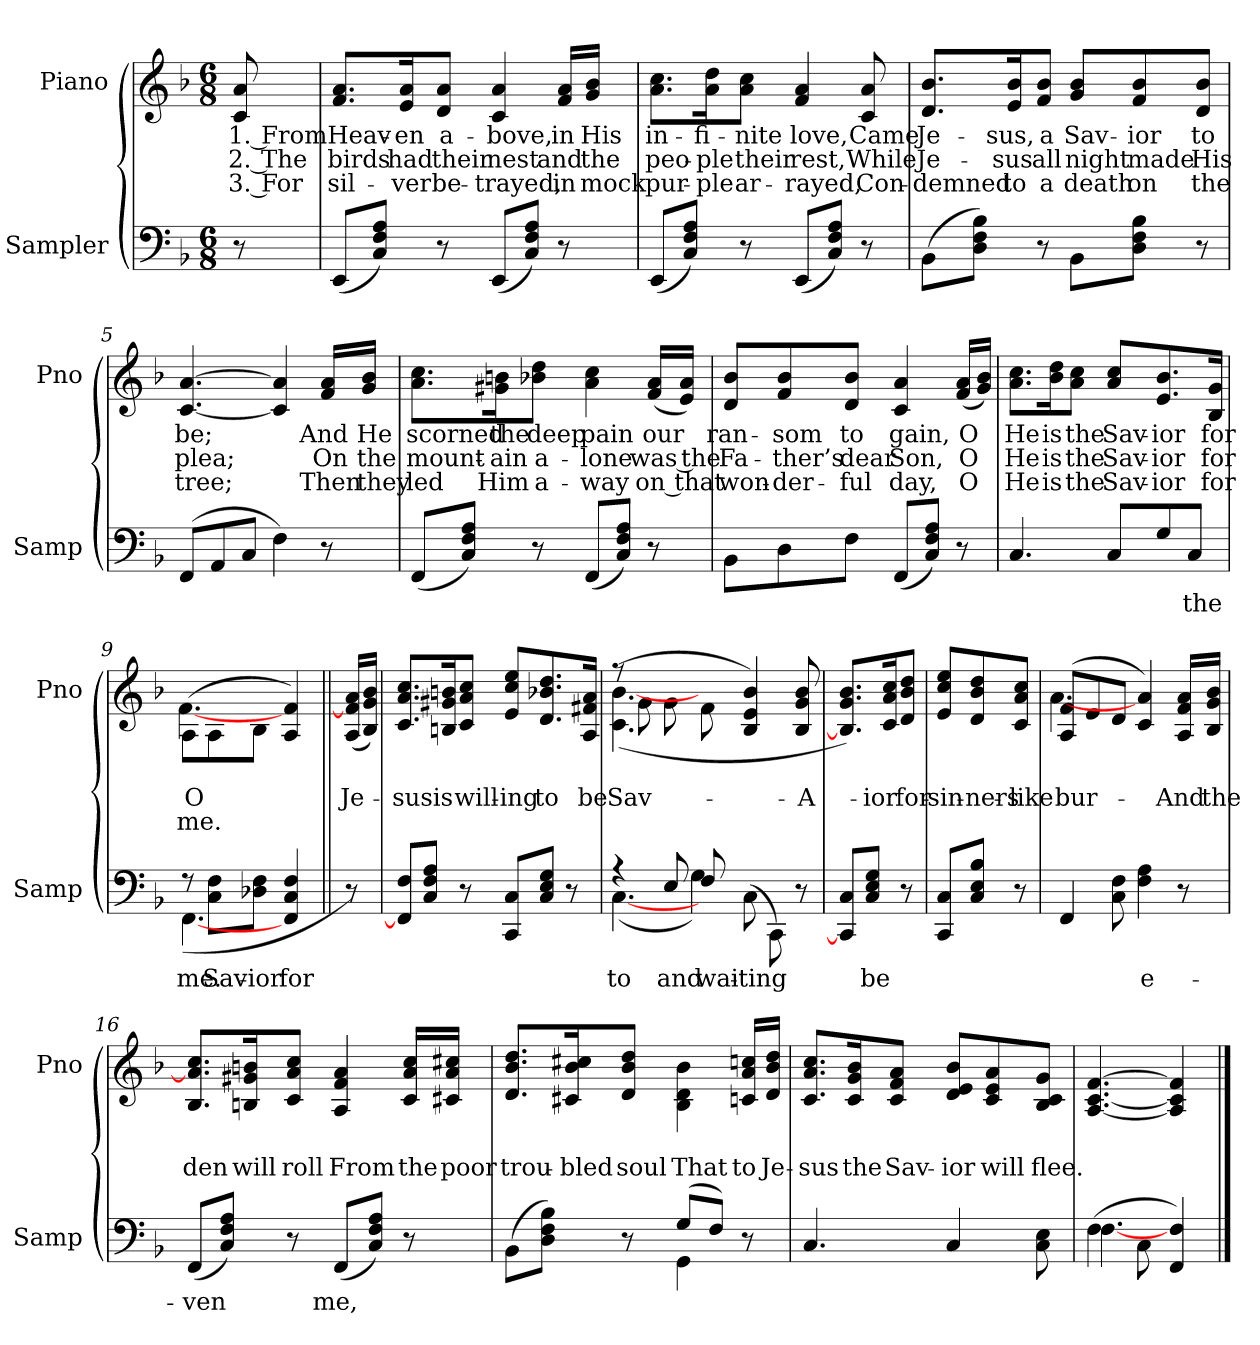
**kern	**text	**kern	**text	**text	**text
*part2	*part2	*part1	*part1	*part1	*part1
*staff2	*staff2	*staff1	*staff1	*staff1	*staff1
*I"Sampler	*	*I"Piano	*	*	*
*I'Samp	*	*I'Pno	*	*	*
*clefF4	*	*clefG2	*	*	*
*k[b-]	*	*k[b-]	*	*	*
*F:	*	*F:	*	*	*
*M6/8	*	*M6/8	*	*	*
=1	=1	=1	=1	=1	=1
8r	.	8c 8a	1. From	2. The	3. For
=2	=2	=2	=2	=2	=2
(8EE/L	.	8.f/ 8.a/L	Heav-	birds	sil-
8C/ 8F/ 8A/J)	.	.	.	.	.
.	.	16e/ 16a/K	-en	had	-ver
8r	.	8d/ 8a/J	a-	their	be-
(8EE/L	.	4c 4a	-bove,	nest	-trayed,
8C/ 8F/ 8A/J)	.	.	.	.	.
8r	.	16f/ 16a/LL	in	and	in
.	.	16g/ 16b-/JJ	His	the	mock
=3	=3	=3	=3	=3	=3
(8EE/L	.	8.a\ 8.cc\L	in-	peo-	pur-
8C/ 8F/ 8A/J)	.	.	.	.	.
.	.	16a\ 16dd\K	-fi-	-ple	-ple
8r	.	8a\ 8cc\J	-nite	their	ar-
(8EE/L	.	4f 4a	love,	rest,	-rayed,
8C/ 8F/ 8A/J)	.	.	.	.	.
8r	.	8c 8a	Came	While	Con-
=4	=4	=4	=4	=4	=4
(8BB-\L	.	8.d/ 8.b-/L	Je-	Je-	-demned
8D\ 8F\ 8B-\J)	.	.	.	.	.
.	.	16e/ 16b-/K	-sus,	-sus	to
8r	.	8f/ 8b-/J	a	all	a
8BB-\L	.	8g/ 8b-/L	Sav-	night	death
8D\ 8F\ 8B-\J	.	8f/ 8b-/	-ior	made	on
8r	.	8d/ 8b-/J	to	His	the
=5	=5	=5	=5	=5	=5
(8FF/L	.	[4.c [4.a	be;	plea;	tree;
8AA/	.	.	.	.	.
8C/J	.	.	.	.	.
4F)	.	4c] 4a]	.	.	.
8r	.	16f/ 16a/LL	And	On	Then
.	.	16g/ 16b-/JJ	He	the	they
=6	=6	=6	=6	=6	=6
(8FF/L	.	8.a\ 8.cc\L	scorned	mount-	led
8C/ 8F/ 8A/J)	.	.	.	.	.
.	.	16g#X\ 16bn\K	the	-ain	Him
8r	.	8b-X\ 8dd\J	deep	a-	a-
(8FF/L	.	4a 4cc	pain	-lone	-way
8C/ 8F/ 8A/J)	.	.	.	.	.
8r	.	(16f/ 16a/LL	our	was the	on that
.	.	16e/ 16a/JJ)	.	.	.
=7	=7	=7	=7	=7	=7
8BB-\L	.	8d/ 8b-/L	ran-	Fa-	won-
8D\	.	8f/ 8b-/	-som	-ther’s	-der-
8F\J	.	8d/ 8b-/J	to	dear	-ful
(8FF/L	.	4c 4a	gain,	Son,	day,
8C/ 8F/ 8A/J)	.	.	.	.	.
8r	.	(16f/ 16a/LL	O	O	O
.	.	16g/ 16b-/JJ)	.	.	.
=8	=8	=8	=8	=8	=8
4.C	.	8.a\ 8.cc\L	He	He	He
.	.	16b-\ 16dd\K	is	is	is
.	.	8a\ 8cc\J	the	the	the
8C/L	.	8a/ 8cc/L	Sav-	Sav-	Sav-
8G/	.	8.e/ 8.b-/	-ior	-ior	-ior
8C/J	the	.	.	.	.
.	.	16B-/ 16g/Jk	for	for	for
=9	=9	=9	=9	=9	=9
*^	*	*^	*	*	*
8r	([4.FF	me.	(8A\L	[4.f	.	O	me.
8C\ 8F\L	.	Sav-	8A\	.	.	.	.
8D-X\ 8F\J	.	-ior	8B-\J	.	.	.	.
4FF 4C 4F	4ryy	for	4A 4f)	4ryy	.	.	.
=10||	=10||	=10||	=10||	=10||	=10||	=10||	=10||
!	!	!	!LO:TX:t=Refrain	!	!	!	!
*v	*v	*	*	*	*	*	*
*	*	*v	*v	*	*	*
8r)	.	(16A/ 16f]/ 16a/LL	.	Je-	.
.	.	16B-/ 16g/ 16b-/JJ)	.	.	.
=11	=11	=11	=11	=11	=11
8FF]/ 8F/L	.	8.c/ 8.a/ 8.cc/L	.	-sus	.
8C/ 8F/ 8A/J	.	.	.	.	.
.	.	16Bn/ 16g#X/ 16bn/K	.	is	.
8r	.	8c/ 8a/ 8cc/J	.	will-	.
8CC/ 8C/L	.	8e/ 8cc/ 8ee/L	.	-ing	.
8C/ 8E/ 8G/J	.	8.d/ 8.b-X/ 8.dd/	.	to	.
8r	.	.	.	.	.
.	.	16A/ 16f#X/ 16a/Jk	.	be	.
=12	=12	=12	=12	=12	=12
*^	*	*^	*	*	*
4r	([4.C	to	(8r	(4.c [4.b-	.	Sav-	.
.	.	.	8g\	.	.	.	.
8E/	.	and	8g\	.	.	.	.
8F/	4G)	wai-	8f\	2ryy	.	.	.
(8C\	.	-ting	4B- 4e 4b-)	.	.	.	.
8CC\)	4ryy	.	.	.	.	.	.
8r	.	.	8B- 8g 8b-	.	.	A	.
*v	*v	*	*	*	*	*	*
*	*	*v	*v	*	*	*
=13	=13	=13	=13	=13	=13
8CC]/ 8C/L	.	8.B-]/ 8.g/ 8.b-/L)	.	.	.
8C/ 8E/ 8G/J	be	.	.	.	.
.	.	16c/ 16a/ 16cc/K	.	-ior	.
8r	.	8d/ 8b-/ 8dd/J	.	for	.
=14	=14	=14	=14	=14	=14
8CC/ 8C/L	.	8e/ 8cc/ 8ee/L	.	sin-	.
8C/ 8E/ 8B-/J	.	8d/ 8b-/ 8dd/	.	-ners	.
8r	.	8c/ 8a/ 8cc/J	.	like	.
=15	=15	=15	=15	=15	=15
*	*	*^	*	*	*
4FF	.	(8A/ 8f/L	[4.a	.	bur-	.
.	.	8e/	.	.	.	.
8C 8F	.	8d/J	.	.	.	.
4F 4A	e-	4c 4a)	4.ryy	.	.	.
8r	.	16A/ 16f/ 16a/LL	.	.	And	.
.	.	16B-/ 16g/ 16b-/JJ	.	.	the	.
*	*	*v	*v	*	*	*
=16	=16	=16	=16	=16	=16
(8FF/L	-ven	8.B-/ 8.a]/ 8.cc/L	.	-den	.
8C/ 8F/ 8A/J)	.	.	.	.	.
.	.	16Bn/ 16g#X/ 16bn/K	.	will	.
8r	.	8c/ 8a/ 8cc/J	.	roll	.
(8FF/L	me,	4A 4f 4a	.	From	.
8C/ 8F/ 8A/J)	.	.	.	.	.
8r	.	16c/ 16a/ 16cc/LL	.	the	.
.	.	16c#X/ 16a/ 16cc#X/JJ	.	poor	.
=17	=17	=17	=17	=17	=17
*^	*	*	*	*	*
(8BB-\L	4.ryy	.	8.d/ 8.b-/ 8.dd/L	.	trou-	.
8D\ 8F\ 8B-\J)	.	.	.	.	.	.
.	.	.	16c#X/ 16b-/ 16cc#X/K	.	-bled	.
8r	.	.	8d/ 8b-/ 8dd/J	.	soul	.
(8G/L	4GG	.	4B-\ 4d\ 4b-\	.	That	.
8F/J)	.	.	.	.	.	.
8r	8ryy	.	16cn/ 16a/ 16ccn/LL	.	to	.
.	.	.	16d/ 16b-/ 16dd/JJ	.	Je-	.
*v	*v	*	*	*	*	*
=18	=18	=18	=18	=18	=18
4.C	.	8.c/ 8.a/ 8.cc/L	.	-sus	.
.	.	16c/ 16g/ 16b-/K	.	the	.
.	.	8c/ 8f/ 8a/J	.	Sav-	.
4C	.	8d/ 8e/ 8b-/L	.	-ior	.
.	.	8c/ 8e/ 8a/	.	will	.
8C 8E	.	8B-/ 8c/ 8g/J	.	flee.	.
=19	=19	=19	=19	=19	=19
*^	*	*	*	*	*
(4F\	[4.F	.	[4.A [4.c [4.f	.	.	.
8C\	.	.	.	.	.	.
4FF 4F)	4ryy	.	4A] 4c] 4f]	.	.	.
*v	*v	*	*	*	*	*
==	==	==	==	==	==
*-	*-	*-	*-	*-	*-
